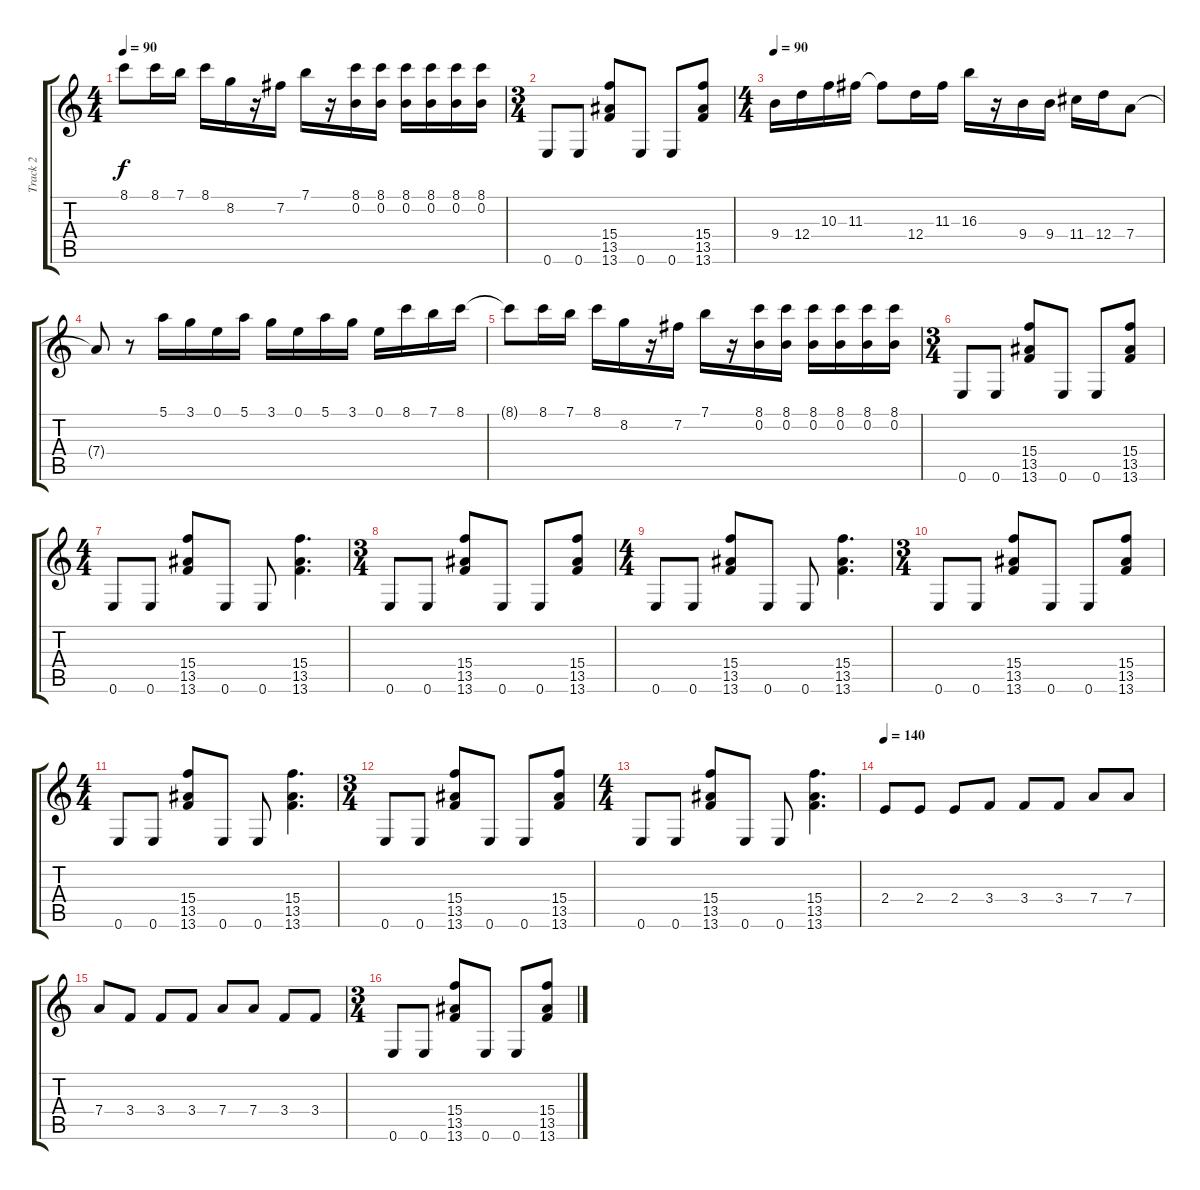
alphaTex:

\track ("Track 2" "Track 2") {instrument distortionguitar}
\staff {score tabs}
\tuning (E4 B3 G3 D3 A2 E2) {hide}
\ts (4 4)
\tempo 90
\clef g2
\ks c
8.1{t}.8{dy f} 8.1.16 7.1.16 8.1.16 8.2.16 r.16 7.2.16 7.1.16 r.16 (8.1 0.2).16 (8.1 0.2).16 (8.1 0.2).16 (8.1 0.2).16 (8.1 0.2).16 (8.1 0.2).16 |
\ts (3 4)
0.6.8 0.6.8 (15.4 13.5 13.6).8 0.6.8 0.6.8 (15.4 13.5 13.6).8 |
\ts (4 4)
\tempo 90
9.4.16 12.4.16 10.3.16 11.3.16 11.3{t}.8 12.4.16 11.3.16 16.3.16 r.16 9.4.16 9.4.16 11.4.16 12.4.16 7.4.8 |
7.4{t}.8 r.8 5.1.16 3.1.16 0.1.16 5.1.16 3.1.16 0.1.16 5.1.16 3.1.16 0.1.16 8.1.16 7.1.16 8.1.16 |
8.1{t}.8 8.1.16 7.1.16 8.1.16 8.2.16 r.16 7.2.16 7.1.16 r.16 (8.1 0.2).16 (8.1 0.2).16 (8.1 0.2).16 (8.1 0.2).16 (8.1 0.2).16 (8.1 0.2).16 |
\ts (3 4)
0.6.8 0.6.8 (15.4 13.5 13.6).8 0.6.8 0.6.8 (15.4 13.5 13.6).8 |
\ts (4 4)
0.6.8 0.6.8 (15.4 13.5 13.6).8 0.6.8 0.6.8 (15.4 13.5 13.6).4{d} |
\ts (3 4)
0.6.8 0.6.8 (15.4 13.5 13.6).8 0.6.8 0.6.8 (15.4 13.5 13.6).8 |
\ts (4 4)
0.6.8 0.6.8 (15.4 13.5 13.6).8 0.6.8 0.6.8 (15.4 13.5 13.6).4{d} |
\ts (3 4)
0.6.8 0.6.8 (15.4 13.5 13.6).8 0.6.8 0.6.8 (15.4 13.5 13.6).8 |
\ts (4 4)
0.6.8 0.6.8 (15.4 13.5 13.6).8 0.6.8 0.6.8 (15.4 13.5 13.6).4{d} |
\ts (3 4)
0.6.8 0.6.8 (15.4 13.5 13.6).8 0.6.8 0.6.8 (15.4 13.5 13.6).8 |
\ts (4 4)
0.6.8 0.6.8 (15.4 13.5 13.6).8 0.6.8 0.6.8 (15.4 13.5 13.6).4{d} |
\tempo 140
2.4.8 2.4.8 2.4.8 3.4.8 3.4.8 3.4.8 7.4.8 7.4.8 |
7.4.8 3.4.8 3.4.8 3.4.8 7.4.8 7.4.8 3.4.8 3.4.8 |
\ts (3 4)
0.6.8 0.6.8 (15.4 13.5 13.6).8 0.6.8 0.6.8 (15.4 13.5 13.6).8
